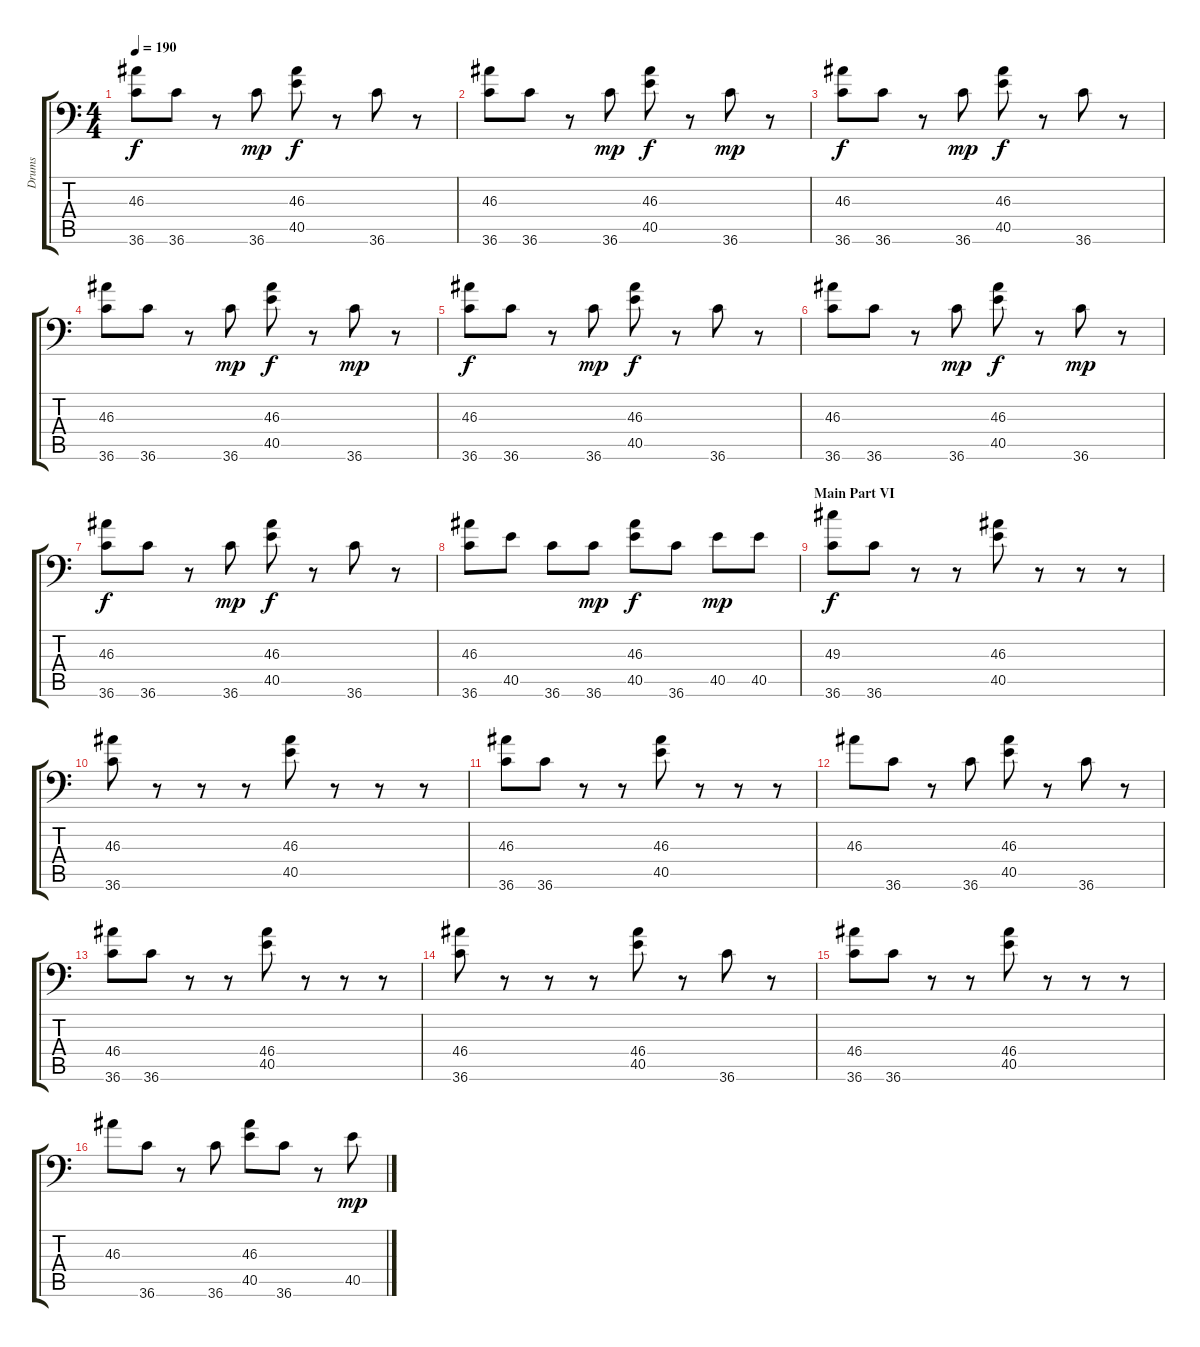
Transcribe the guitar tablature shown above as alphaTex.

\track ("Drums" "Drums") {instrument acousticgrandpiano}
\staff {score tabs}
\tuning (C-1 C-1 C-1 C-1 C-1 C-1) {hide}
\ts (4 4)
\tempo 190
\clef f4
\ks c
(46.3 36.6).8{dy f} 36.6.8 r.8 36.6.8{dy mp} (46.3 40.5).8{dy f} r.8 36.6.8 r.8 |
(46.3 36.6).8 36.6.8 r.8 36.6.8{dy mp} (46.3 40.5).8{dy f} r.8 36.6.8{dy mp} r.8 |
(46.3 36.6).8{dy f} 36.6.8 r.8 36.6.8{dy mp} (46.3 40.5).8{dy f} r.8 36.6.8 r.8 |
(46.3 36.6).8 36.6.8 r.8 36.6.8{dy mp} (46.3 40.5).8{dy f} r.8 36.6.8{dy mp} r.8 |
(46.3 36.6).8{dy f} 36.6.8 r.8 36.6.8{dy mp} (46.3 40.5).8{dy f} r.8 36.6.8 r.8 |
(46.3 36.6).8 36.6.8 r.8 36.6.8{dy mp} (46.3 40.5).8{dy f} r.8 36.6.8{dy mp} r.8 |
(46.3 36.6).8{dy f} 36.6.8 r.8 36.6.8{dy mp} (46.3 40.5).8{dy f} r.8 36.6.8 r.8 |
(46.3 36.6).8 40.5.8 36.6.8 36.6.8{dy mp} (46.3 40.5).8{dy f} 36.6.8 40.5.8{dy mp} 40.5.8 |
\section ("" "Main Part VI")
(49.3 36.6).8{dy f} 36.6.8 r.8 r.8 (46.3 40.5).8 r.8 r.8 r.8 |
(46.3 36.6).8 r.8 r.8 r.8 (46.3 40.5).8 r.8 r.8 r.8 |
(46.3 36.6).8 36.6.8 r.8 r.8 (46.3 40.5).8 r.8 r.8 r.8 |
46.3.8 36.6.8 r.8 36.6.8 (46.3 40.5).8 r.8 36.6.8 r.8 |
(46.4 36.6).8 36.6.8 r.8 r.8 (46.4 40.5).8 r.8 r.8 r.8 |
(46.4 36.6).8 r.8 r.8 r.8 (46.4 40.5).8 r.8 36.6.8 r.8 |
(46.4 36.6).8 36.6.8 r.8 r.8 (46.4 40.5).8 r.8 r.8 r.8 |
46.3.8 36.6.8 r.8 36.6.8 (46.3 40.5).8 36.6.8 r.8 40.5.8{dy mp}
